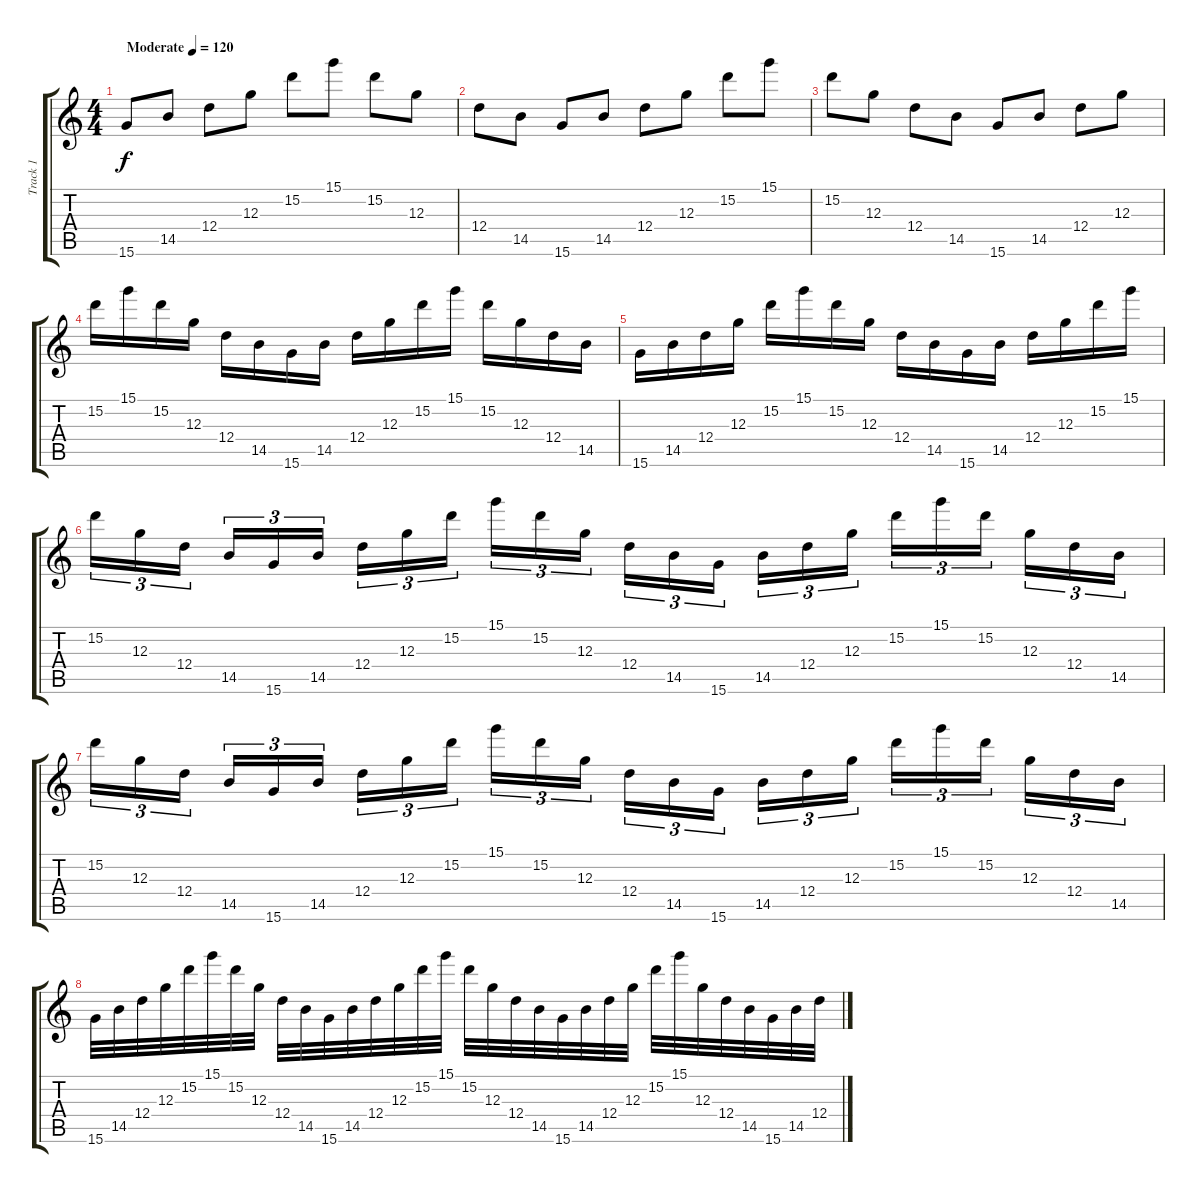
\track ("Track 1" "Track 1") {instrument overdrivenguitar}
\staff {score tabs}
\tuning (E4 B3 G3 D3 A2 E2) {hide}
\ts (4 4)
\tempo (120 "Moderate")
\clef g2
\ks c
15.6.8{dy f instrument overdrivenguitar} 14.5.8 12.4.8 12.3.8 15.2.8 15.1.8 15.2.8 12.3.8 |
12.4.8 14.5.8 15.6.8 14.5.8 12.4.8 12.3.8 15.2.8 15.1.8 |
15.2.8 12.3.8 12.4.8 14.5.8 15.6.8 14.5.8 12.4.8 12.3.8 |
15.2.16 15.1.16 15.2.16 12.3.16 12.4.16 14.5.16 15.6.16 14.5.16 12.4.16 12.3.16 15.2.16 15.1.16 15.2.16 12.3.16 12.4.16 14.5.16 |
15.6.16 14.5.16 12.4.16 12.3.16 15.2.16 15.1.16 15.2.16 12.3.16 12.4.16 14.5.16 15.6.16 14.5.16 12.4.16 12.3.16 15.2.16 15.1.16 |
15.2.16{tu (3 2)} 12.3.16{tu (3 2)} 12.4.16{tu (3 2) beam splitsecondary} 14.5.16{tu (3 2)} 15.6.16{tu (3 2)} 14.5.16{tu (3 2)} 12.4.16{tu (3 2)} 12.3.16{tu (3 2)} 15.2.16{tu (3 2) beam splitsecondary} 15.1.16{tu (3 2)} 15.2.16{tu (3 2)} 12.3.16{tu (3 2)} 12.4.16{tu (3 2)} 14.5.16{tu (3 2)} 15.6.16{tu (3 2) beam splitsecondary} 14.5.16{tu (3 2)} 12.4.16{tu (3 2)} 12.3.16{tu (3 2)} 15.2.16{tu (3 2)} 15.1.16{tu (3 2)} 15.2.16{tu (3 2) beam splitsecondary} 12.3.16{tu (3 2)} 12.4.16{tu (3 2)} 14.5.16{tu (3 2)} |
15.2.16{tu (3 2)} 12.3.16{tu (3 2)} 12.4.16{tu (3 2) beam splitsecondary} 14.5.16{tu (3 2)} 15.6.16{tu (3 2)} 14.5.16{tu (3 2)} 12.4.16{tu (3 2)} 12.3.16{tu (3 2)} 15.2.16{tu (3 2) beam splitsecondary} 15.1.16{tu (3 2)} 15.2.16{tu (3 2)} 12.3.16{tu (3 2)} 12.4.16{tu (3 2)} 14.5.16{tu (3 2)} 15.6.16{tu (3 2) beam splitsecondary} 14.5.16{tu (3 2)} 12.4.16{tu (3 2)} 12.3.16{tu (3 2)} 15.2.16{tu (3 2)} 15.1.16{tu (3 2)} 15.2.16{tu (3 2) beam splitsecondary} 12.3.16{tu (3 2)} 12.4.16{tu (3 2)} 14.5.16{tu (3 2)} |
15.6.32 14.5.32 12.4.32 12.3.32 15.2.32 15.1.32 15.2.32 12.3.32 12.4.32 14.5.32 15.6.32 14.5.32 12.4.32 12.3.32 15.2.32 15.1.32 15.2.32 12.3.32 12.4.32 14.5.32 15.6.32 14.5.32 12.4.32 12.3.32 15.2.32 15.1.32 12.3.32 12.4.32 14.5.32 15.6.32 14.5.32 12.4.32
